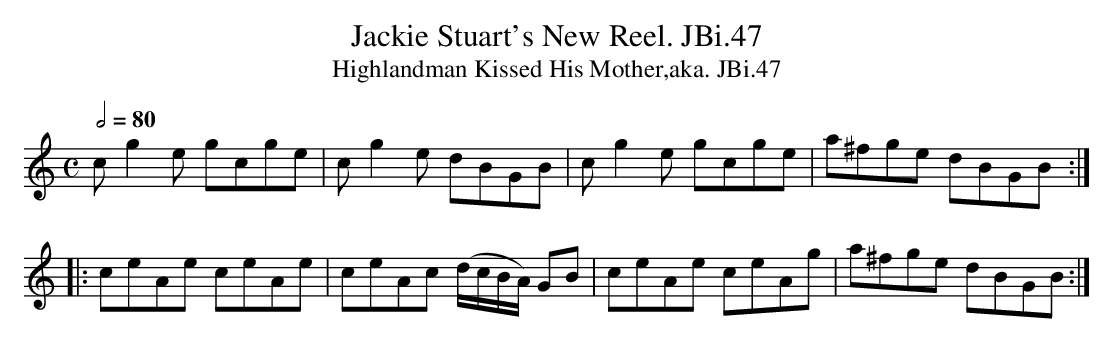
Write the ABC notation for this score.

X:1
T:Jackie Stuart's New Reel. JBi.47
T:Highlandman Kissed His Mother,aka. JBi.47
M:C
L:1/8
Q:1/2=80
K:C
cg2e gcge|cg2e dBGB|cg2e gcge|a^fge dBGB:|
|:ceAe ceAe|ceAc (d/c/B/A/) GB|ceAe ceAg|a^fge dBGB:|
